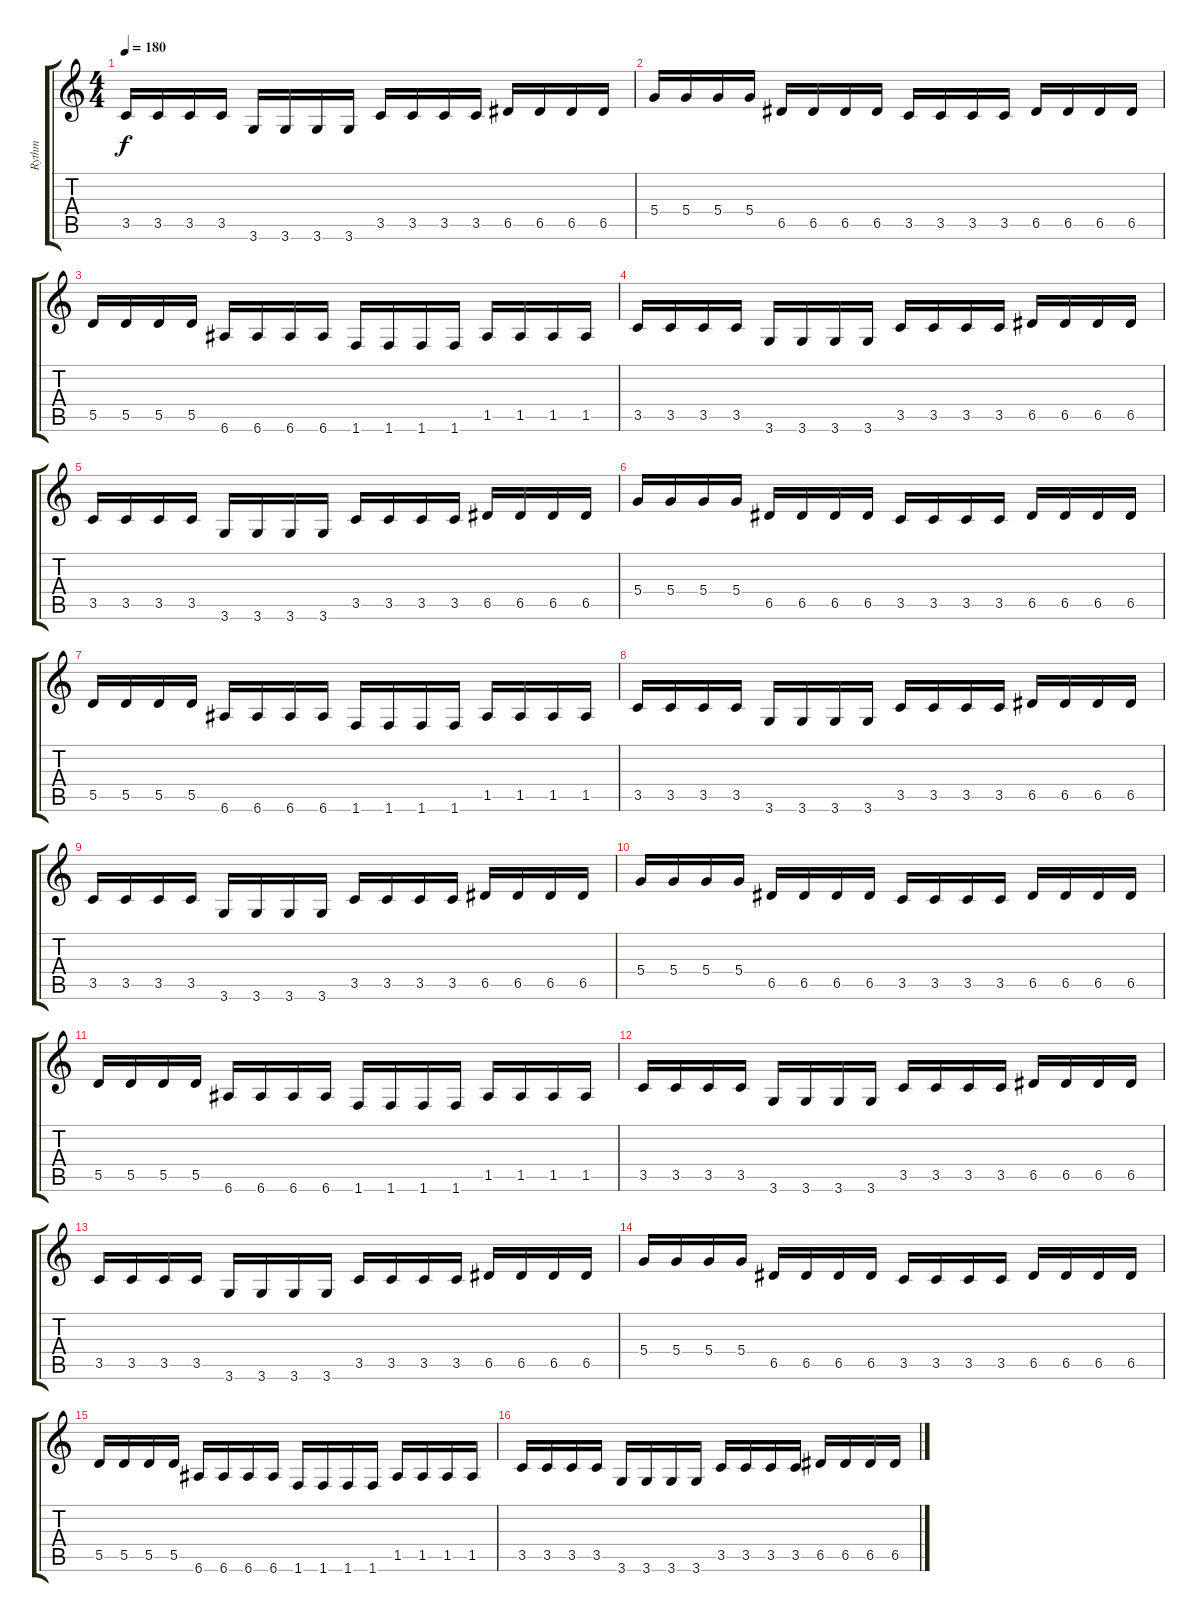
\track ("Rythm" "Rythm") {instrument distortionguitar}
\staff {score tabs}
\tuning (E4 B3 G3 D3 A2 E2) {hide}
\ts (4 4)
\tempo 180
\clef g2
\ks c
3.5.16{dy f instrument distortionguitar} 3.5.16 3.5.16 3.5.16 3.6.16 3.6.16 3.6.16 3.6.16 3.5.16 3.5.16 3.5.16 3.5.16 6.5.16 6.5.16 6.5.16 6.5.16 |
5.4.16 5.4.16 5.4.16 5.4.16 6.5.16 6.5.16 6.5.16 6.5.16 3.5.16 3.5.16 3.5.16 3.5.16 6.5.16 6.5.16 6.5.16 6.5.16 |
5.5.16 5.5.16 5.5.16 5.5.16 6.6.16 6.6.16 6.6.16 6.6.16 1.6.16 1.6.16 1.6.16 1.6.16 1.5.16 1.5.16 1.5.16 1.5.16 |
3.5.16 3.5.16 3.5.16 3.5.16 3.6.16 3.6.16 3.6.16 3.6.16 3.5.16 3.5.16 3.5.16 3.5.16 6.5.16 6.5.16 6.5.16 6.5.16 |
3.5.16 3.5.16 3.5.16 3.5.16 3.6.16 3.6.16 3.6.16 3.6.16 3.5.16 3.5.16 3.5.16 3.5.16 6.5.16 6.5.16 6.5.16 6.5.16 |
5.4.16 5.4.16 5.4.16 5.4.16 6.5.16 6.5.16 6.5.16 6.5.16 3.5.16 3.5.16 3.5.16 3.5.16 6.5.16 6.5.16 6.5.16 6.5.16 |
5.5.16 5.5.16 5.5.16 5.5.16 6.6.16 6.6.16 6.6.16 6.6.16 1.6.16 1.6.16 1.6.16 1.6.16 1.5.16 1.5.16 1.5.16 1.5.16 |
3.5.16 3.5.16 3.5.16 3.5.16 3.6.16 3.6.16 3.6.16 3.6.16 3.5.16 3.5.16 3.5.16 3.5.16 6.5.16 6.5.16 6.5.16 6.5.16 |
3.5.16 3.5.16 3.5.16 3.5.16 3.6.16 3.6.16 3.6.16 3.6.16 3.5.16 3.5.16 3.5.16 3.5.16 6.5.16 6.5.16 6.5.16 6.5.16 |
5.4.16 5.4.16 5.4.16 5.4.16 6.5.16 6.5.16 6.5.16 6.5.16 3.5.16 3.5.16 3.5.16 3.5.16 6.5.16 6.5.16 6.5.16 6.5.16 |
5.5.16 5.5.16 5.5.16 5.5.16 6.6.16 6.6.16 6.6.16 6.6.16 1.6.16 1.6.16 1.6.16 1.6.16 1.5.16 1.5.16 1.5.16 1.5.16 |
3.5.16 3.5.16 3.5.16 3.5.16 3.6.16 3.6.16 3.6.16 3.6.16 3.5.16 3.5.16 3.5.16 3.5.16 6.5.16 6.5.16 6.5.16 6.5.16 |
3.5.16 3.5.16 3.5.16 3.5.16 3.6.16 3.6.16 3.6.16 3.6.16 3.5.16 3.5.16 3.5.16 3.5.16 6.5.16 6.5.16 6.5.16 6.5.16 |
5.4.16 5.4.16 5.4.16 5.4.16 6.5.16 6.5.16 6.5.16 6.5.16 3.5.16 3.5.16 3.5.16 3.5.16 6.5.16 6.5.16 6.5.16 6.5.16 |
5.5.16 5.5.16 5.5.16 5.5.16 6.6.16 6.6.16 6.6.16 6.6.16 1.6.16 1.6.16 1.6.16 1.6.16 1.5.16 1.5.16 1.5.16 1.5.16 |
3.5.16 3.5.16 3.5.16 3.5.16 3.6.16 3.6.16 3.6.16 3.6.16 3.5.16 3.5.16 3.5.16 3.5.16 6.5.16 6.5.16 6.5.16 6.5.16
